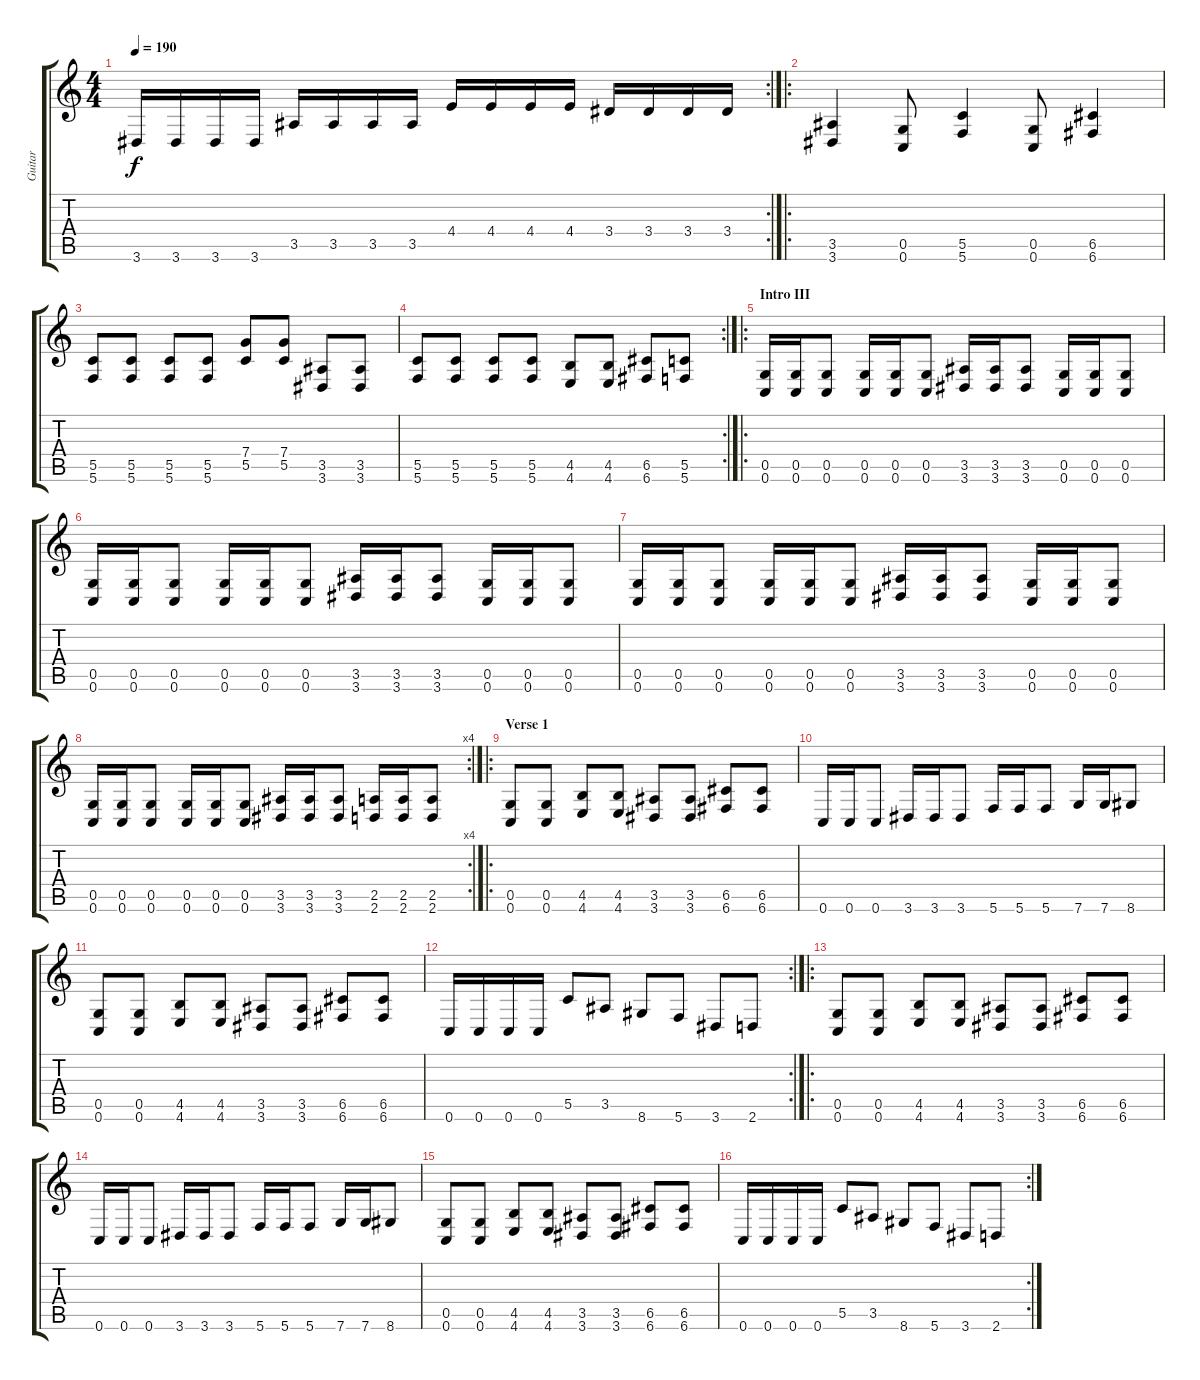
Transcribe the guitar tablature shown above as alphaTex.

\track ("Guitar" "Guitar") {instrument distortionguitar}
\staff {score tabs}
\tuning (D4 A3 F3 C3 G2 C2) {hide}
\rc 2
\ts (4 4)
\tempo 190
\clef g2
\ks c
3.6.16{dy f} 3.6.16 3.6.16 3.6.16 3.5.16 3.5.16 3.5.16 3.5.16 4.4.16 4.4.16 4.4.16 4.4.16 3.4.16 3.4.16 3.4.16 3.4.16 |
\ro
(3.5 3.6).4 (0.5 0.6).8 (5.5 5.6).4 (0.5 0.6).8 (6.5 6.6).4 |
(5.5 5.6).8 (5.5 5.6).8 (5.5 5.6).8 (5.5 5.6).8 (7.4 5.5).8 (7.4 5.5).8 (3.5 3.6).8 (3.5 3.6).8 |
\rc 2
(5.5 5.6).8 (5.5 5.6).8 (5.5 5.6).8 (5.5 5.6).8 (4.5 4.6).8 (4.5 4.6).8 (6.5 6.6).8 (5.5 5.6).8 |
\ro
\section ("" "Intro III")
(0.5 0.6).16 (0.5 0.6).16 (0.5 0.6).8 (0.5 0.6).16 (0.5 0.6).16 (0.5 0.6).8 (3.5 3.6).16 (3.5 3.6).16 (3.5 3.6).8 (0.5 0.6).16 (0.5 0.6).16 (0.5 0.6).8 |
(0.5 0.6).16 (0.5 0.6).16 (0.5 0.6).8 (0.5 0.6).16 (0.5 0.6).16 (0.5 0.6).8 (3.5 3.6).16 (3.5 3.6).16 (3.5 3.6).8 (0.5 0.6).16 (0.5 0.6).16 (0.5 0.6).8 |
(0.5 0.6).16 (0.5 0.6).16 (0.5 0.6).8 (0.5 0.6).16 (0.5 0.6).16 (0.5 0.6).8 (3.5 3.6).16 (3.5 3.6).16 (3.5 3.6).8 (0.5 0.6).16 (0.5 0.6).16 (0.5 0.6).8 |
\rc 4
(0.5 0.6).16 (0.5 0.6).16 (0.5 0.6).8 (0.5 0.6).16 (0.5 0.6).16 (0.5 0.6).8 (3.5 3.6).16 (3.5 3.6).16 (3.5 3.6).8 (2.5 2.6).16 (2.5 2.6).16 (2.5 2.6).8 |
\ro
\section ("" "Verse 1")
(0.5 0.6).8 (0.5 0.6).8 (4.5 4.6).8 (4.5 4.6).8 (3.5 3.6).8 (3.5 3.6).8 (6.5 6.6).8 (6.5 6.6).8 |
0.6.16 0.6.16 0.6.8 3.6.16 3.6.16 3.6.8 5.6.16 5.6.16 5.6.8 7.6.16 7.6.16 8.6.8 |
(0.5 0.6).8 (0.5 0.6).8 (4.5 4.6).8 (4.5 4.6).8 (3.5 3.6).8 (3.5 3.6).8 (6.5 6.6).8 (6.5 6.6).8 |
\rc 2
0.6.16 0.6.16 0.6.16 0.6.16 5.5.8 3.5.8 8.6.8 5.6.8 3.6.8 2.6.8 |
\ro
(0.5 0.6).8 (0.5 0.6).8 (4.5 4.6).8 (4.5 4.6).8 (3.5 3.6).8 (3.5 3.6).8 (6.5 6.6).8 (6.5 6.6).8 |
0.6.16 0.6.16 0.6.8 3.6.16 3.6.16 3.6.8 5.6.16 5.6.16 5.6.8 7.6.16 7.6.16 8.6.8 |
(0.5 0.6).8 (0.5 0.6).8 (4.5 4.6).8 (4.5 4.6).8 (3.5 3.6).8 (3.5 3.6).8 (6.5 6.6).8 (6.5 6.6).8 |
\rc 2
0.6.16 0.6.16 0.6.16 0.6.16 5.5.8 3.5.8 8.6.8 5.6.8 3.6.8 2.6.8
